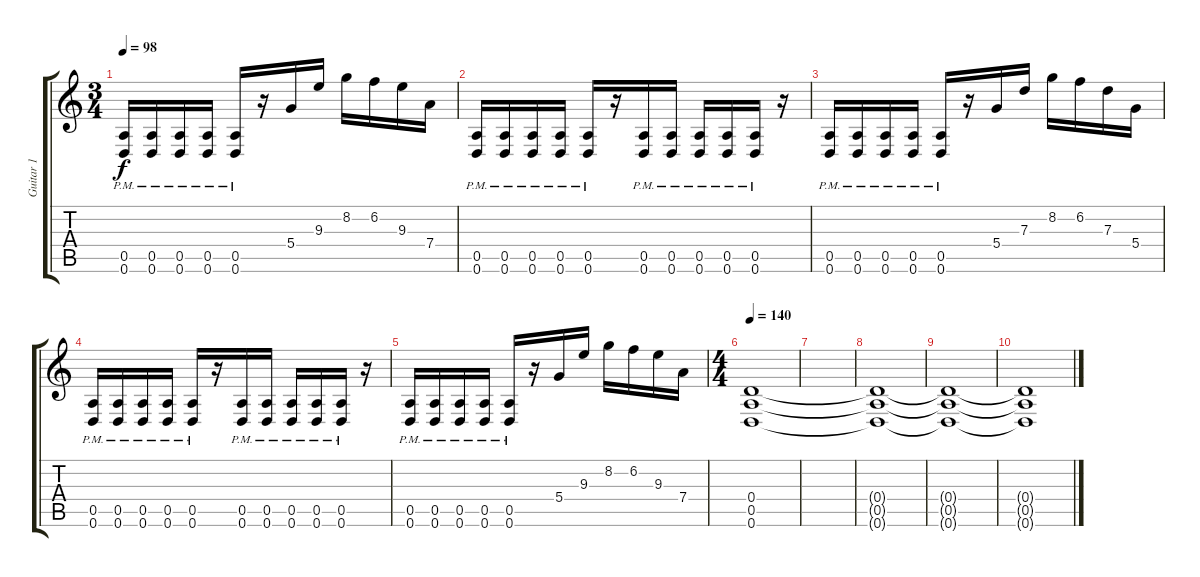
\track ("Guitar 1" "Guitar 1") {instrument distortionguitar}
\staff {score tabs}
\tuning (E4 B3 G3 D3 A2 D2) {hide}
\ts (3 4)
\tempo 98
\clef g2
\ks c
(0.5{pm} 0.6{pm}).16{dy f} (0.5{pm} 0.6{pm}).16 (0.5{pm} 0.6{pm}).16 (0.5{pm} 0.6{pm}).16 (0.5{pm} 0.6{pm}).16 r.16 5.4.16 9.3.16 8.2.16 6.2.16 9.3.16 7.4.16 |
(0.5{pm} 0.6{pm}).16 (0.5{pm} 0.6{pm}).16 (0.5{pm} 0.6{pm}).16 (0.5{pm} 0.6{pm}).16 (0.5{pm} 0.6{pm}).16 r.16 (0.5{pm} 0.6{pm}).16 (0.5{pm} 0.6{pm}).16 (0.5{pm} 0.6{pm}).16 (0.5{pm} 0.6{pm}).16 (0.5{pm} 0.6{pm}).16 r.16 |
(0.5{pm} 0.6{pm}).16 (0.5{pm} 0.6{pm}).16 (0.5{pm} 0.6{pm}).16 (0.5{pm} 0.6{pm}).16 (0.5{pm} 0.6{pm}).16 r.16 5.4.16 7.3.16 8.2.16 6.2.16 7.3.16 5.4.16 |
(0.5{pm} 0.6{pm}).16 (0.5{pm} 0.6{pm}).16 (0.5{pm} 0.6{pm}).16 (0.5{pm} 0.6{pm}).16 (0.5{pm} 0.6{pm}).16 r.16 (0.5{pm} 0.6{pm}).16 (0.5{pm} 0.6{pm}).16 (0.5{pm} 0.6{pm}).16 (0.5{pm} 0.6{pm}).16 (0.5{pm} 0.6{pm}).16 r.16 |
(0.5{pm} 0.6{pm}).16 (0.5{pm} 0.6{pm}).16 (0.5{pm} 0.6{pm}).16 (0.5{pm} 0.6{pm}).16 (0.5{pm} 0.6{pm}).16 r.16 5.4.16 9.3.16 8.2.16 6.2.16 9.3.16 7.4.16 |
\ts (4 4)
\tempo 140
(0.4 0.5 0.6).1{volume 0} |
|
(0.4{t} 0.5{t} 0.6{t}).1 |
(0.4{t} 0.5{t} 0.6{t}).1 |
(0.4{t} 0.5{t} 0.6{t}).1
